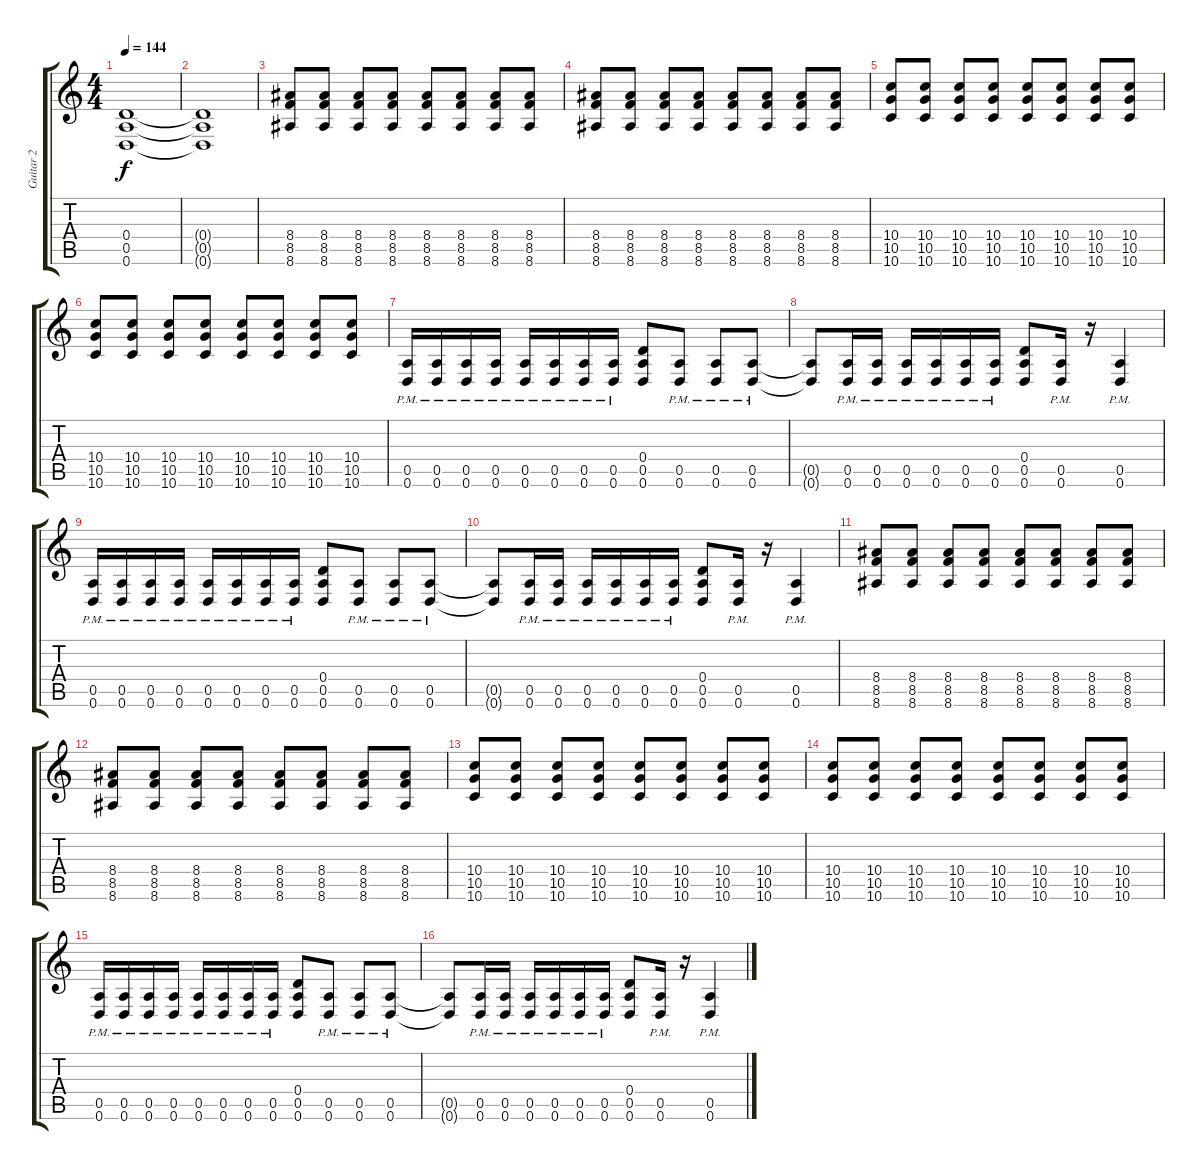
\track ("Guitar 2" "Guitar 2") {instrument distortionguitar}
\staff {score tabs}
\tuning (E4 B3 G3 D3 A2 D2) {hide}
\ts (4 4)
\tempo 144
\clef g2
\ks c
(0.4{t} 0.5{t} 0.6{t}).1{dy f} |
(0.4{t} 0.5{t} 0.6{t}).1 |
(8.4 8.5 8.6).8 (8.4 8.5 8.6).8 (8.4 8.5 8.6).8 (8.4 8.5 8.6).8 (8.4 8.5 8.6).8 (8.4 8.5 8.6).8 (8.4 8.5 8.6).8 (8.4 8.5 8.6).8 |
(8.4 8.5 8.6).8 (8.4 8.5 8.6).8 (8.4 8.5 8.6).8 (8.4 8.5 8.6).8 (8.4 8.5 8.6).8 (8.4 8.5 8.6).8 (8.4 8.5 8.6).8 (8.4 8.5 8.6).8 |
(10.4 10.5 10.6).8 (10.4 10.5 10.6).8 (10.4 10.5 10.6).8 (10.4 10.5 10.6).8 (10.4 10.5 10.6).8 (10.4 10.5 10.6).8 (10.4 10.5 10.6).8 (10.4 10.5 10.6).8 |
(10.4 10.5 10.6).8 (10.4 10.5 10.6).8 (10.4 10.5 10.6).8 (10.4 10.5 10.6).8 (10.4 10.5 10.6).8 (10.4 10.5 10.6).8 (10.4 10.5 10.6).8 (10.4 10.5 10.6).8 |
(0.5{pm} 0.6{pm}).16 (0.5{pm} 0.6{pm}).16 (0.5{pm} 0.6{pm}).16 (0.5{pm} 0.6{pm}).16 (0.5{pm} 0.6{pm}).16 (0.5{pm} 0.6{pm}).16 (0.5{pm} 0.6{pm}).16 (0.5{pm} 0.6{pm}).16 (0.4 0.5 0.6).8 (0.5{pm} 0.6{pm}).8 (0.5{pm} 0.6{pm}).8 (0.5{pm} 0.6{pm}).8 |
(0.5{t} 0.6{t}).8 (0.5{pm} 0.6{pm}).16 (0.5{pm} 0.6{pm}).16 (0.5{pm} 0.6{pm}).16 (0.5{pm} 0.6{pm}).16 (0.5{pm} 0.6{pm}).16 (0.5{pm} 0.6{pm}).16 (0.4 0.5 0.6).8 (0.5{pm} 0.6{pm}).16 r.16 (0.5{pm} 0.6{pm}).4 |
(0.5{pm} 0.6{pm}).16 (0.5{pm} 0.6{pm}).16 (0.5{pm} 0.6{pm}).16 (0.5{pm} 0.6{pm}).16 (0.5{pm} 0.6{pm}).16 (0.5{pm} 0.6{pm}).16 (0.5{pm} 0.6{pm}).16 (0.5{pm} 0.6{pm}).16 (0.4 0.5 0.6).8 (0.5{pm} 0.6{pm}).8 (0.5{pm} 0.6{pm}).8 (0.5{pm} 0.6{pm}).8 |
(0.5{t} 0.6{t}).8 (0.5{pm} 0.6{pm}).16 (0.5{pm} 0.6{pm}).16 (0.5{pm} 0.6{pm}).16 (0.5{pm} 0.6{pm}).16 (0.5{pm} 0.6{pm}).16 (0.5{pm} 0.6{pm}).16 (0.4 0.5 0.6).8 (0.5{pm} 0.6{pm}).16 r.16 (0.5{pm} 0.6{pm}).4 |
(8.4 8.5 8.6).8 (8.4 8.5 8.6).8 (8.4 8.5 8.6).8 (8.4 8.5 8.6).8 (8.4 8.5 8.6).8 (8.4 8.5 8.6).8 (8.4 8.5 8.6).8 (8.4 8.5 8.6).8 |
(8.4 8.5 8.6).8 (8.4 8.5 8.6).8 (8.4 8.5 8.6).8 (8.4 8.5 8.6).8 (8.4 8.5 8.6).8 (8.4 8.5 8.6).8 (8.4 8.5 8.6).8 (8.4 8.5 8.6).8 |
(10.4 10.5 10.6).8 (10.4 10.5 10.6).8 (10.4 10.5 10.6).8 (10.4 10.5 10.6).8 (10.4 10.5 10.6).8 (10.4 10.5 10.6).8 (10.4 10.5 10.6).8 (10.4 10.5 10.6).8 |
(10.4 10.5 10.6).8 (10.4 10.5 10.6).8 (10.4 10.5 10.6).8 (10.4 10.5 10.6).8 (10.4 10.5 10.6).8 (10.4 10.5 10.6).8 (10.4 10.5 10.6).8 (10.4 10.5 10.6).8 |
(0.5{pm} 0.6{pm}).16 (0.5{pm} 0.6{pm}).16 (0.5{pm} 0.6{pm}).16 (0.5{pm} 0.6{pm}).16 (0.5{pm} 0.6{pm}).16 (0.5{pm} 0.6{pm}).16 (0.5{pm} 0.6{pm}).16 (0.5{pm} 0.6{pm}).16 (0.4 0.5 0.6).8 (0.5{pm} 0.6{pm}).8 (0.5{pm} 0.6{pm}).8 (0.5{pm} 0.6{pm}).8 |
(0.5{t} 0.6{t}).8 (0.5{pm} 0.6{pm}).16 (0.5{pm} 0.6{pm}).16 (0.5{pm} 0.6{pm}).16 (0.5{pm} 0.6{pm}).16 (0.5{pm} 0.6{pm}).16 (0.5{pm} 0.6{pm}).16 (0.4 0.5 0.6).8 (0.5{pm} 0.6{pm}).16 r.16 (0.5{pm} 0.6{pm}).4
